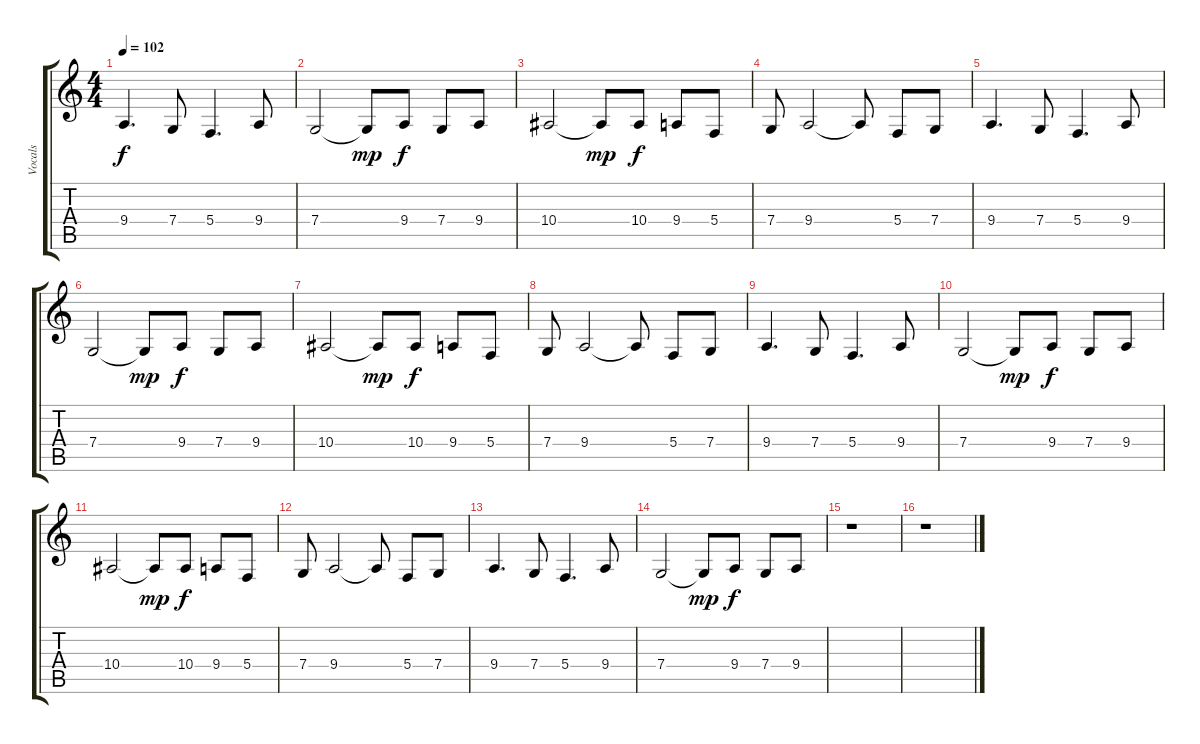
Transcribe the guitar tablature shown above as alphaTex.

\track ("Vocals" "Vocals") {instrument voiceoohs}
\staff {score tabs}
\tuning (D4 A3 F3 C3 G2 D2) {hide}
\ts (4 4)
\tempo 102
\clef g2
\ks c
9.4.4{d dy f} 7.4.8 5.4.4{d} 9.4.8 |
7.4.2 7.4{t}.8{dy mp} 9.4.8{dy f} 7.4.8 9.4.8 |
10.4.2 10.4{t}.8{dy mp} 10.4.8{dy f} 9.4.8 5.4.8 |
7.4.8 9.4.2 9.4{t}.8 5.4.8 7.4.8 |
9.4.4{d} 7.4.8 5.4.4{d} 9.4.8 |
7.4.2 7.4{t}.8{dy mp} 9.4.8{dy f} 7.4.8 9.4.8 |
10.4.2 10.4{t}.8{dy mp} 10.4.8{dy f} 9.4.8 5.4.8 |
7.4.8 9.4.2 9.4{t}.8 5.4.8 7.4.8 |
9.4.4{d} 7.4.8 5.4.4{d} 9.4.8 |
7.4.2 7.4{t}.8{dy mp} 9.4.8{dy f} 7.4.8 9.4.8 |
10.4.2 10.4{t}.8{dy mp} 10.4.8{dy f} 9.4.8 5.4.8 |
7.4.8 9.4.2 9.4{t}.8 5.4.8 7.4.8 |
9.4.4{d} 7.4.8 5.4.4{d} 9.4.8 |
7.4.2 7.4{t}.8{dy mp} 9.4.8{dy f} 7.4.8 9.4.8 |
r.1 |
r.1
